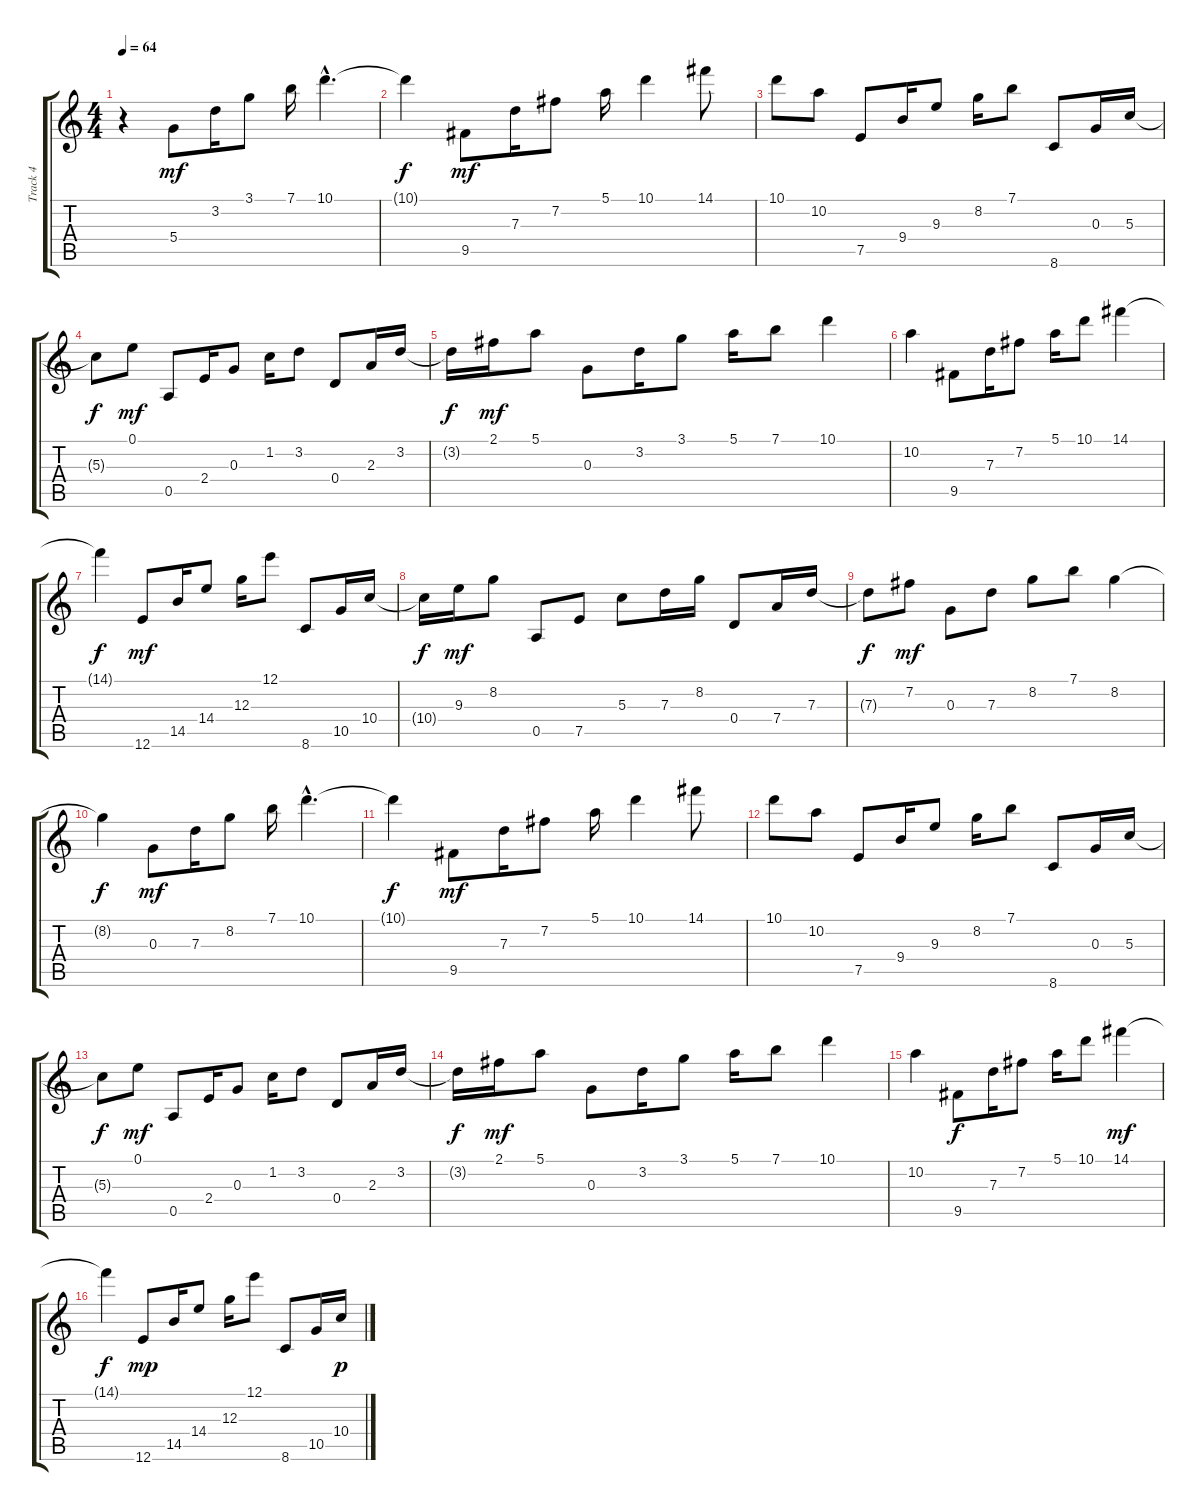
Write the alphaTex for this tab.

\track ("Track 4" "Track 4") {instrument acousticguitarsteel}
\staff {score tabs}
\tuning (E4 B3 G3 D3 A2 E2) {hide}
\ts (4 4)
\tempo 64
\clef g2
\ks c
r.4{dy mf instrument acousticguitarsteel} 5.4.8 3.2.16 3.1.8 7.1.16 10.1{hac}.4{d} |
10.1{t}.4{dy f} 9.5.8{dy mf} 7.3.16 7.2.8 5.1.16 10.1.4 14.1.8 |
10.1.8 10.2.8 7.5.8 9.4.16 9.3.8 8.2.16 7.1.8 8.6.8 0.3.16 5.3.16 |
5.3{t}.8{dy f} 0.1.8{dy mf} 0.5.8 2.4.16 0.3.8 1.2.16 3.2.8 0.4.8 2.3.16 3.2.16 |
3.2{t}.16{dy f} 2.1.16{dy mf} 5.1.8 0.3.8 3.2.16 3.1.8 5.1.16 7.1.8 10.1.4 |
10.2.4 9.5.8 7.3.16 7.2.8 5.1.16 10.1.8 14.1.4 |
14.1{t}.4{dy f} 12.6.8{dy mf} 14.5.16 14.4.8 12.3.16 12.1.8 8.6.8 10.5.16 10.4.16 |
10.4{t}.16{dy f} 9.3.16{dy mf} 8.2.8 0.5.8 7.5.8 5.3.8 7.3.16 8.2.16 0.4.8 7.4.16 7.3.16 |
7.3{t}.8{dy f} 7.2.8{dy mf} 0.3.8 7.3.8 8.2.8 7.1.8 8.2.4 |
8.2{t}.4{dy f} 0.3.8{dy mf} 7.3.16 8.2.8 7.1.16 10.1{hac}.4{d} |
10.1{t}.4{dy f} 9.5.8{dy mf} 7.3.16 7.2.8 5.1.16 10.1.4 14.1.8 |
10.1.8 10.2.8 7.5.8 9.4.16 9.3.8 8.2.16 7.1.8 8.6.8 0.3.16 5.3.16 |
5.3{t}.8{dy f} 0.1.8{dy mf} 0.5.8 2.4.16 0.3.8 1.2.16 3.2.8 0.4.8 2.3.16 3.2.16 |
3.2{t}.16{dy f} 2.1.16{dy mf} 5.1.8 0.3.8 3.2.16 3.1.8 5.1.16 7.1.8 10.1.4 |
10.2.4 9.5.8{dy f} 7.3.16 7.2.8 5.1.16 10.1.8 14.1.4{dy mf} |
14.1{t}.4{dy f} 12.6.8{dy mp} 14.5.16 14.4.8 12.3.16 12.1.8 8.6.8 10.5.16 10.4.16{dy p}
